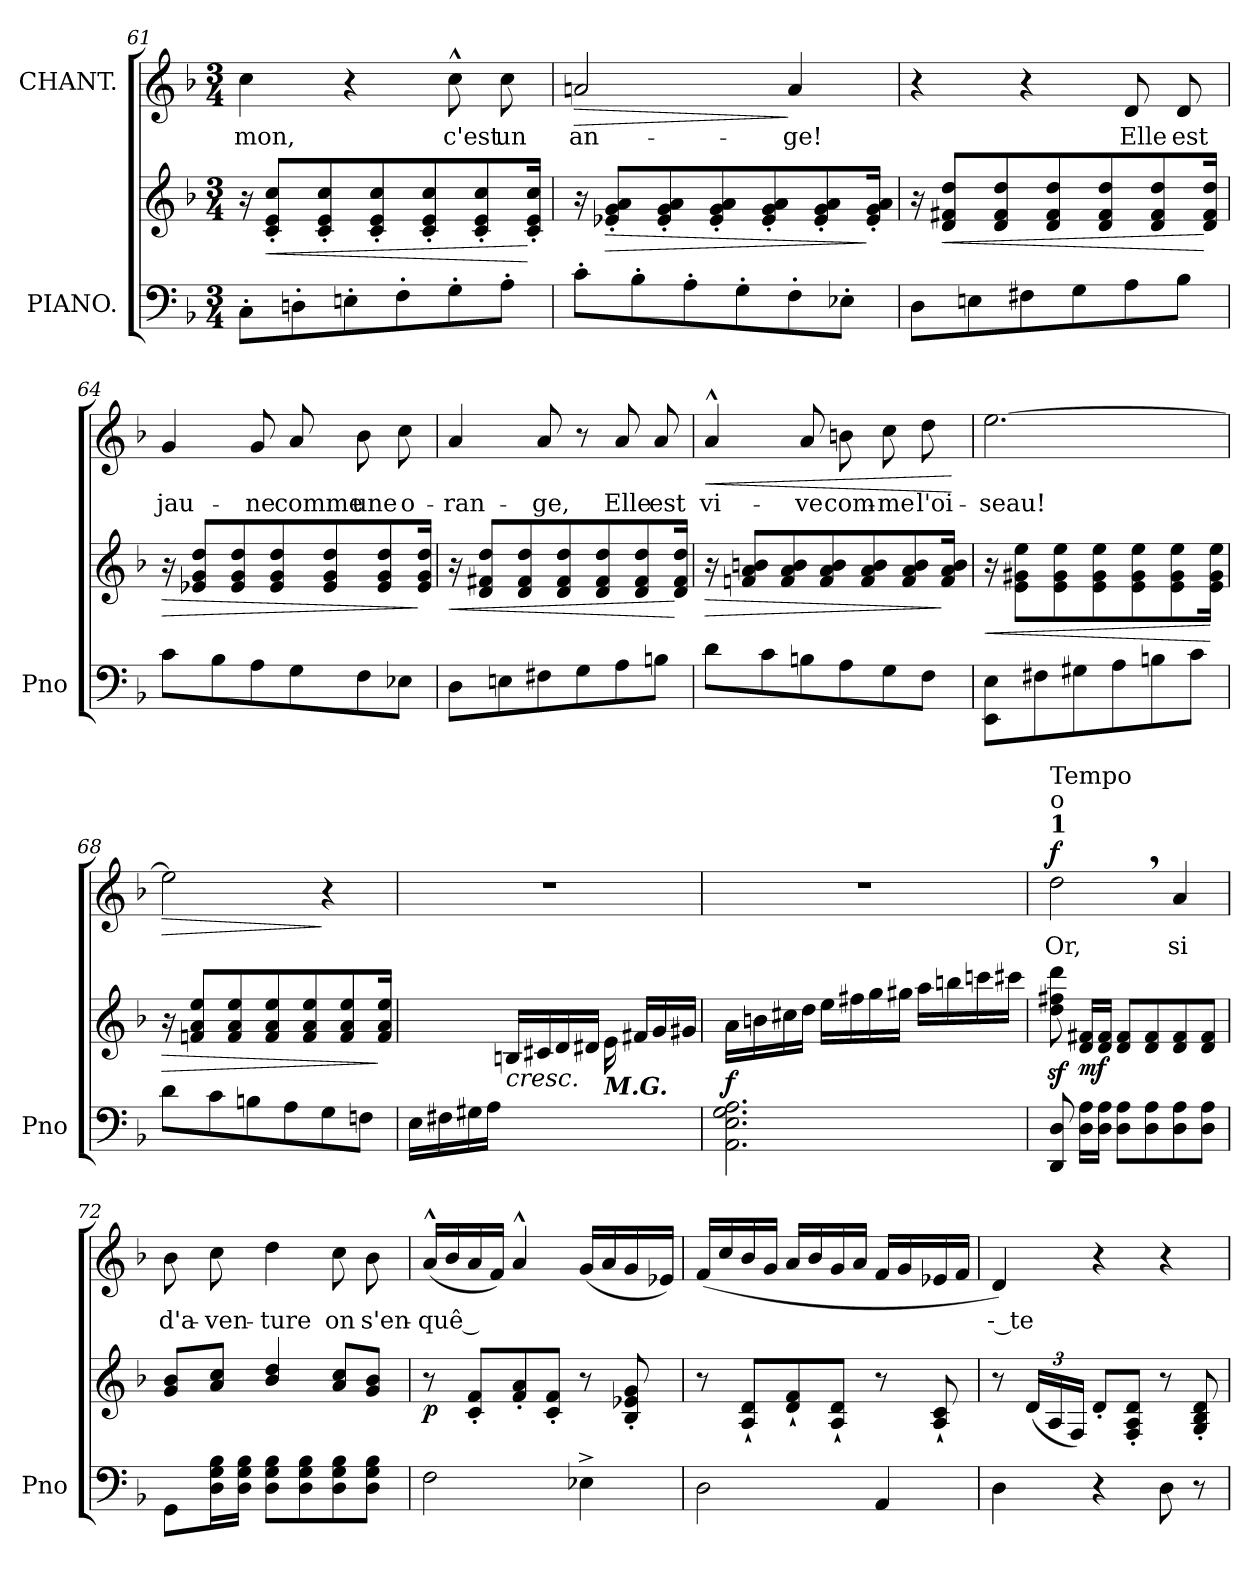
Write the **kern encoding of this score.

**kern	**kern	**dynam	**kern	**text	**dynam
*part2	*part2	*part2	*part1	*part1	*part1
*staff3	*staff2	*staff2/3	*staff1	*staff1	*staff1
*I"PIANO.	*	*	*I"CHANT.	*	*
*I'Pno	*	*	*	*	*
*clefF4	*clefG2	*	*clefG2	*	*
*k[b-]	*k[b-]	*	*k[b-]	*	*
*M3/4	*M3/4	*	*M3/4	*	*
=61	=61	=61	=61	=61	=61
8C'>\L	16r	.	4cc\	-mon,	.
!	!	!LO:HP:b	!	!	!
.	8c/'> 8e/'> 8cc/'>L	<	.	.	.
8Dn'>\	.	.	.	.	.
.	8c/'> 8e/'> 8cc/'>	.	.	.	.
8En'>\	.	.	4r	.	.
.	8c/'> 8e/'> 8cc/'>	.	.	.	.
8F'>\	.	.	.	.	.
.	8c/'> 8e/'> 8cc/'>	.	.	.	.
8G'>\	.	.	8cc^^\	c'est	.
.	8c/'> 8e/'> 8cc/'>	.	.	.	.
8A'>\J	.	.	8cc\	un	.
.	16c/'> 16e/'> 16cc/'>Jk	[	.	.	.
=62	=62	=62	=62	=62	=62
!	!	!	!	!	!LO:HP:b
8c'>\L	16r	.	2an/	an-	>
!	!	!LO:HP:b	!	!	!
.	8e-X/'> 8g/'> 8a/'>L	>	.	.	.
8B-'>\	.	.	.	.	.
.	8e-/'> 8g/'> 8a/'>	.	.	.	.
8A'>\	.	.	.	.	.
.	8e-/'> 8g/'> 8a/'>	.	.	.	.
8G'>\	.	.	.	.	.
.	8e-/'> 8g/'> 8a/'>	.	.	.	.
8F'>\	.	.	4a/	-ge!	]
.	8e-/'> 8g/'> 8a/'>	.	.	.	.
8E-X'>\J	.	.	.	.	.
.	16e-/'> 16g/'> 16a/'>Jk	]	.	.	.
=63	=63	=63	=63	=63	=63
8D\L	16r	.	4r	.	.
!	!	!LO:HP:b	!	!	!
.	8d/ 8f#X/ 8dd/L	<	.	.	.
8En\	.	.	.	.	.
.	8d/ 8f#/ 8dd/	.	.	.	.
8F#X\	.	.	4r	.	.
.	8d/ 8f#/ 8dd/	.	.	.	.
8G\	.	.	.	.	.
.	8d/ 8f#/ 8dd/	.	.	.	.
8A\	.	.	8d/	Elle	.
.	8d/ 8f#/ 8dd/	.	.	.	.
8B-\J	.	.	8d/	est	.
.	16d/ 16f#/ 16dd/Jk	[	.	.	.
=64	=64	=64	=64	=64	=64
!	!	!LO:HP:b	!	!	!
8c\L	16r	>	4g/	jau-	.
.	8e-X/ 8g/ 8dd/L	.	.	.	.
8B-\	.	.	.	.	.
.	8e-/ 8g/ 8dd/	.	.	.	.
8A\	.	.	8g/	-ne	.
.	8e-/ 8g/ 8dd/	.	.	.	.
8G\	.	.	8a/	comme	.
.	8e-/ 8g/ 8dd/	.	.	.	.
8F\	.	.	8b-\	une	.
.	8e-/ 8g/ 8dd/	.	.	.	.
8E-X\J	.	.	8cc\	o-	.
.	16e-/ 16g/ 16dd/Jk	]	.	.	.
=65	=65	=65	=65	=65	=65
!	!	!LO:HP:b	!	!	!
8D\L	16r	<	4a/	-ran-	.
.	8d/ 8f#X/ 8dd/L	.	.	.	.
8En\	.	.	.	.	.
.	8d/ 8f#/ 8dd/	.	.	.	.
8F#X\	.	.	8a/	-ge,	.
.	8d/ 8f#/ 8dd/	.	.	.	.
8G\	.	.	8r	.	.
.	8d/ 8f#/ 8dd/	.	.	.	.
8A\	.	.	8a/	Elle	.
.	8d/ 8f#/ 8dd/	.	.	.	.
8Bn\J	.	.	8a/	est	.
.	16d/ 16f#/ 16dd/Jk	[	.	.	.
=66	=66	=66	=66	=66	=66
!	!	!LO:HP:b	!	!	!LO:HP:b
8d\L	16r	>	4a^^/	vi-	<
.	8fn/ 8a/ 8bn/L	.	.	.	.
8c\	.	.	.	.	.
.	8f/ 8a/ 8b/	.	.	.	.
8Bn\	.	.	8a/	-ve	.
.	8f/ 8a/ 8b/	.	.	.	.
8A\	.	.	8bn\	com-	.
.	8f/ 8a/ 8b/	.	.	.	.
8G\	.	.	8cc\	-me	.
.	8f/ 8a/ 8b/	.	.	.	.
8F\J	.	.	8dd\	l'oi-	.
.	16f/ 16a/ 16b/Jk	]	.	.	.
.	.	.	.	.	[
=67	=67	=67	=67	=67	=67
!	!	!LO:HP:b	!	!	!
8EE\ 8E\L	16r	<	[2.ee\	-seau!	.
.	8e\ 8g#X\ 8ee\L	.	.	.	.
8F#X\	.	.	.	.	.
.	8e\ 8g#\ 8ee\	.	.	.	.
8G#X\	.	.	.	.	.
.	8e\ 8g#\ 8ee\	.	.	.	.
8A\	.	.	.	.	.
.	8e\ 8g#\ 8ee\	.	.	.	.
8Bn\	.	.	.	.	.
.	8e\ 8g#\ 8ee\	.	.	.	.
8c\J	.	.	.	.	.
.	16e\ 16g#\ 16ee\Jk	[	.	.	.
=68	=68	=68	=68	=68	=68
!	!	!LO:HP:b	!	!	!LO:HP:b
8d\L	16r	>	2ee\]	.	>
.	8fn/ 8a/ 8ee/L	.	.	.	.
8c\	.	.	.	.	.
.	8f/ 8a/ 8ee/	.	.	.	.
8Bn\	.	.	.	.	.
.	8f/ 8a/ 8ee/	.	.	.	.
8A\	.	.	.	.	.
.	8f/ 8a/ 8ee/	.	.	.	.
8G\	.	.	4r	.	]
.	8f/ 8a/ 8ee/	.	.	.	.
8Fn\J	.	.	.	.	.
.	16f/ 16a/ 16ee/Jk	]	.	.	.
=69	=69	=69	=69	=69	=69
*^	*	*	*	*	*
16E\LL	2.ryy	4ryy	.	2.r	.	.
16F#X\	.	.	.	.	.	.
16G#X\	.	.	.	.	.	.
16A\JJ	.	.	.	.	.	.
!	!	!LO:TX:b:i:t=cresc.	!	!	!	!
2ryy	.	16Bn/LL	.	.	.	.
.	.	16c#X/	.	.	.	.
.	.	16d/	.	.	.	.
.	.	16d#X/JJ	.	.	.	.
!	!	!LO:TX:b:Bi:t=M.G.	!	!	!	!
.	.	16e\	.	.	.	.
.	.	16f#X/LL	.	.	.	.
.	.	16g/	.	.	.	.
.	.	16g#X/JJ	.	.	.	.
*v	*v	*	*	*	*	*
=70	=70	=70	=70	=70	=70
!	!	!LO:DY:a=2	!	!	!
2.AA\ 2.E\ 2.G\ 2.A\	16a\LL	f	2.r	.	.
.	16bn\	.	.	.	.
.	16cc#X\	.	.	.	.
.	16dd\JJ	.	.	.	.
.	16ee\LL	.	.	.	.
.	16ff#X\	.	.	.	.
.	16gg\	.	.	.	.
.	16gg#X\JJ	.	.	.	.
.	16aa\LL	.	.	.	.
.	16bbn\	.	.	.	.
.	16cccn\	.	.	.	.
.	16ccc#X\JJ	.	.	.	.
=71	=71	=71	=71	=71	=71
!	!	!	!LO:TX:a:B:t=1	!	!
!	!	!	!LO:TX:a:t=o	!	!
!	!	!	!LO:TX:a:t=Tempo	!	!
!	!	!	!	!	!LO:DY:a
8DD/ 8D/	8dd\z< 8ff#X\z< 8ddd\z<	.	2dd,\	Or,	f
!	!	!LO:DY:b	!	!	!
16D\ 16A\LL	16d/ 16f#X/LL	mf	.	.	.
16D\ 16A\JJ	16d/ 16f#/JJ	.	.	.	.
8D\ 8A\L	8d/ 8f#/L	.	.	.	.
8D\ 8A\	8d/ 8f#/	.	.	.	.
8D\ 8A\	8d/ 8f#/	.	4a/	si	.
8D\ 8A\J	8d/ 8f#/J	.	.	.	.
=72	=72	=72	=72	=72	=72
8GG\L	8g/ 8b-/L	.	8b-\	d'a-	.
16D\ 16G\ 16B-\L	8a/ 8cc/J	.	8cc\	-ven-	.
16D\ 16G\ 16B-\JJ	.	.	.	.	.
8D\ 8G\ 8B-\L	4b-/ 4dd/	.	4dd\	-ture	.
8D\ 8G\ 8B-\	.	.	.	.	.
8D\ 8G\ 8B-\	8a/ 8cc/L	.	8cc\	on	.
8D\ 8G\ 8B-\J	8g/ 8b-/J	.	8b-\	s'en-	.
=73	=73	=73	=73	=73	=73
!	!	!LO:DY:b	!	!	!
2F\	8r	p	(16a^^/LL	-quê --	.
.	.	.	16b-/	.	.
.	8c/' 8f/'L	.	16a/	.	.
.	.	.	16f/JJ)	.	.
.	8f/' 8a/'	.	4a^^/	.	.
.	8c/' 8f/'J	.	.	.	.
4E-X^\	8r	.	(16g/LL	.	.
.	.	.	16a/	.	.
.	8B-/' 8e-X/' 8g/'	.	16g/	.	.
.	.	.	16e-X/JJ)	.	.
=74	=74	=74	=74	=74	=74
2D\	8r	.	(16f/LL	.	.
.	.	.	16cc/	.	.
.	8A/` 8d/`L	.	16b-/	.	.
.	.	.	16g/JJ	.	.
.	8d/` 8f/`	.	16a/LL	.	.
.	.	.	16b-/	.	.
.	8A/` 8d/`J	.	16g/	.	.
.	.	.	16a/JJ	.	.
4AA/	8r	.	16f/LL	.	.
.	.	.	16g/	.	.
.	8A/` 8c/`	.	16e-X/	.	.
.	.	.	16f/JJ	.	.
=75	=75	=75	=75	=75	=75
4D\	8r	.	4d/)	-- te	.
*	*Xbrackettup	*	*	*	*
.	(24d/LL	.	.	.	.
.	24A/	.	.	.	.
.	24F/JJ)	.	.	.	.
4r	8d'/L	.	4r	.	.
.	8F/' 8A/' 8d/'J	.	.	.	.
8D\	8r	.	4r	.	.
8r	8G/' 8B-/' 8d/'	.	.	.	.
=	=	=	=	=	=
*-	*-	*-	*-	*-	*-
